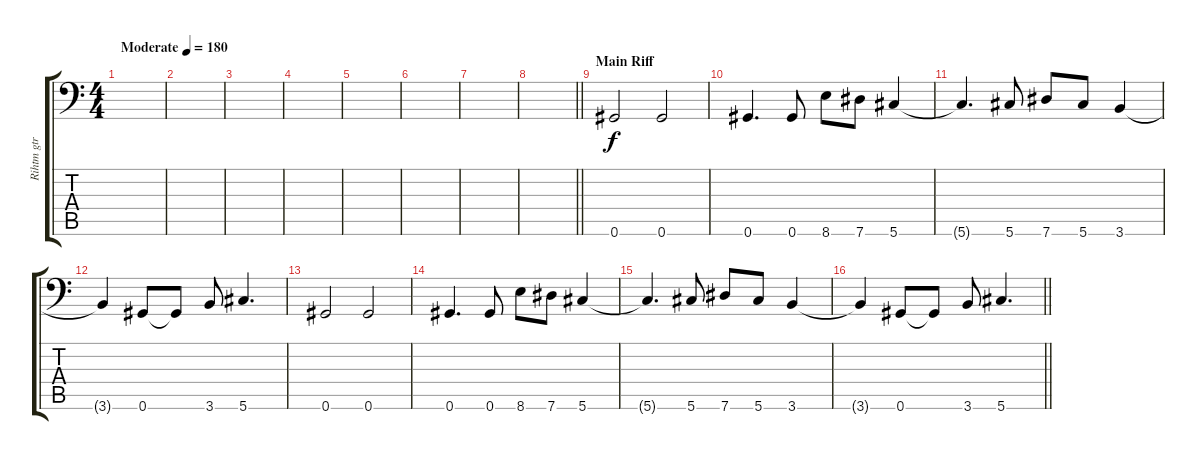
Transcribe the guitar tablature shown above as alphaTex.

\track ("Rihtm gtr" "Rihtm gtr") {instrument distortionguitar}
\staff {score tabs}
\tuning (Bb3 F3 Db3 Ab2 Eb2 Ab1) {hide}
\ts (4 4)
\tempo (180 "Moderate")
\clef f4
\ks c
|
|
|
|
|
|
|
\barLineRight lightlight
|
\section ("" "Main Riff")
0.6.2{volume 11 instrument distortionguitar} 0.6.2 |
0.6.4{d} 0.6.8 8.6.8 7.6.8 5.6.4 |
5.6{t}.4{d} 5.6.8 7.6.8 5.6.8 3.6.4 |
3.6{t}.4 0.6.8 0.6{t}.8 3.6.8 5.6.4{d} |
0.6.2 0.6.2 |
0.6.4{d} 0.6.8 8.6.8 7.6.8 5.6.4 |
5.6{t}.4{d} 5.6.8 7.6.8 5.6.8 3.6.4 |
\barLineRight lightlight
3.6{t}.4 0.6.8 0.6{t}.8 3.6.8 5.6.4{d}
